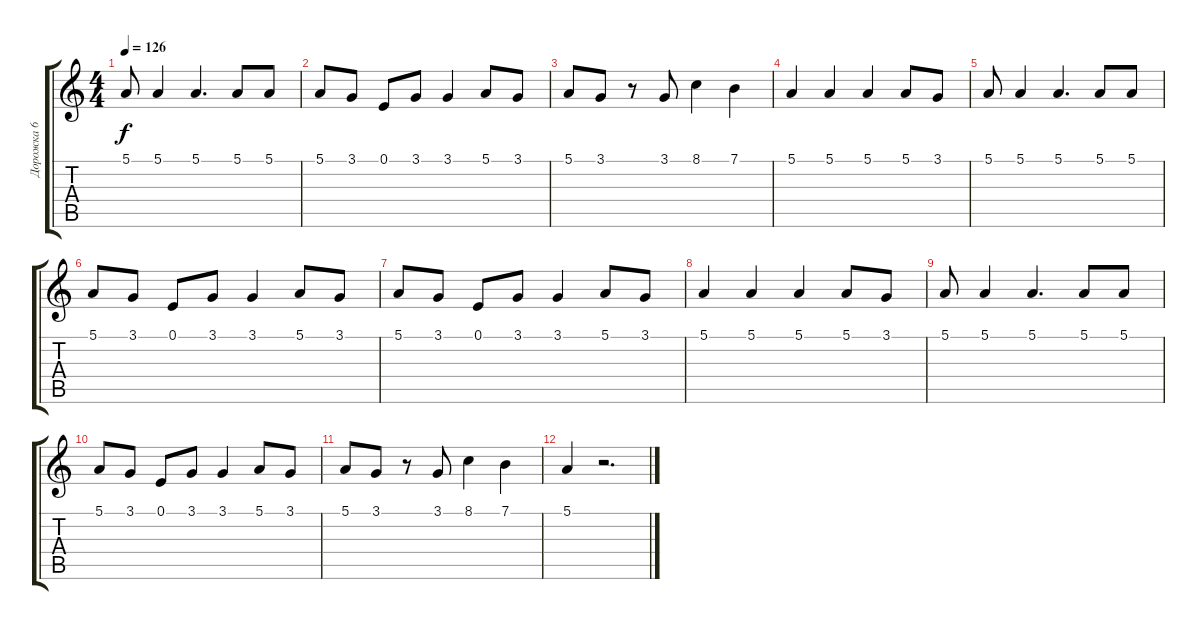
\track ("Дорожка 6" "Дорожка 6") {instrument lead2sawtooth}
\staff {score tabs}
\tuning (E4 B3 G3 D3 A2 E2) {hide}
\ts (4 4)
\tempo 126
\clef g2
\ks c
5.1.8{dy f} 5.1.4 5.1.4{d} 5.1.8 5.1.8 |
5.1.8 3.1.8 0.1.8 3.1.8 3.1.4 5.1.8 3.1.8 |
5.1.8 3.1.8 r.8 3.1.8 8.1.4 7.1.4 |
5.1.4 5.1.4 5.1.4 5.1.8 3.1.8 |
5.1.8 5.1.4 5.1.4{d} 5.1.8 5.1.8 |
5.1.8 3.1.8 0.1.8 3.1.8 3.1.4 5.1.8 3.1.8 |
5.1.8 3.1.8 0.1.8 3.1.8 3.1.4 5.1.8 3.1.8 |
5.1.4 5.1.4 5.1.4 5.1.8 3.1.8 |
5.1.8 5.1.4 5.1.4{d} 5.1.8 5.1.8 |
5.1.8 3.1.8 0.1.8 3.1.8 3.1.4 5.1.8 3.1.8 |
5.1.8 3.1.8 r.8 3.1.8 8.1.4 7.1.4 |
5.1.4 r.2{d}
